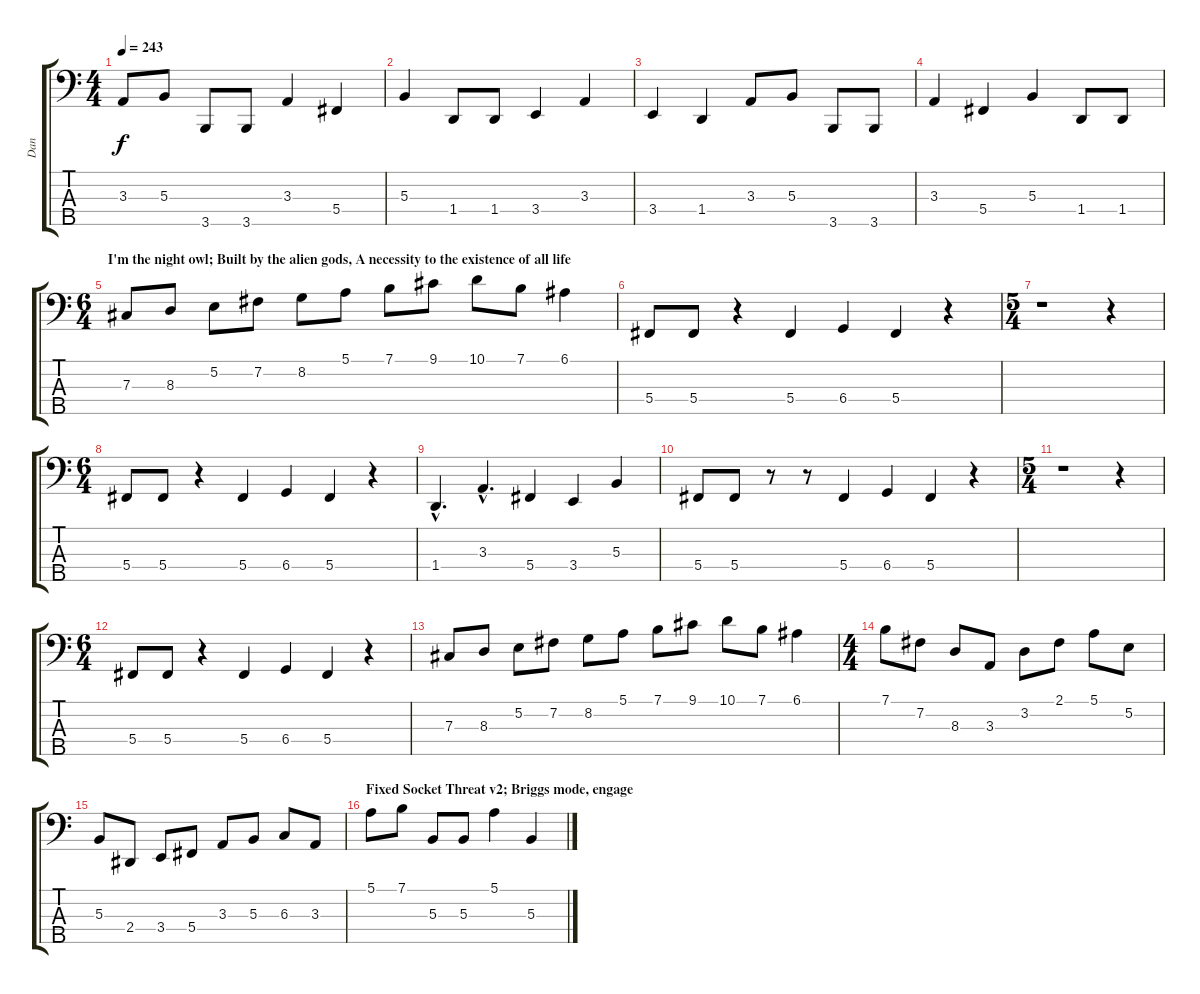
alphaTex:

\track ("Dan" "Dan") {instrument electricbasspick}
\staff {score tabs}
\tuning (E2 B1 Gb1 Db1 Ab0) {hide}
\ts (4 4)
\tempo 243
\clef f4
\ks c
3.3.8{dy f} 5.3.8 3.5.8 3.5.8 3.3.4 5.4.4 |
5.3.4 1.4.8 1.4.8 3.4.4 3.3.4 |
3.4.4 1.4.4 3.3.8 5.3.8 3.5.8 3.5.8 |
3.3.4 5.4.4 5.3.4 1.4.8 1.4.8 |
\ts (6 4)
\section ("" "I'm the night owl; Built by the alien gods, A necessity to the existence of all life")
7.3.8 8.3.8 5.2.8 7.2.8 8.2.8 5.1.8 7.1.8 9.1.8 10.1.8 7.1.8 6.1.4 |
5.4.8 5.4.8 r.4 5.4.4 6.4.4 5.4.4 r.4 |
\ts (5 4)
r.1 r.4 |
\ts (6 4)
5.4.8 5.4.8 r.4 5.4.4 6.4.4 5.4.4 r.4 |
1.4{hac}.4{d} 3.3{hac}.4{d} 5.4.4 3.4.4 5.3.4 |
5.4.8 5.4.8 r.8 r.8 5.4.4 6.4.4 5.4.4 r.4 |
\ts (5 4)
r.1 r.4 |
\ts (6 4)
5.4.8 5.4.8 r.4 5.4.4 6.4.4 5.4.4 r.4 |
7.3.8 8.3.8 5.2.8 7.2.8 8.2.8 5.1.8 7.1.8 9.1.8 10.1.8 7.1.8 6.1.4 |
\ts (4 4)
7.1.8 7.2.8 8.3.8 3.3.8 3.2.8 2.1.8 5.1.8 5.2.8 |
5.3.8 2.4.8 3.4.8 5.4.8 3.3.8 5.3.8 6.3.8 3.3.8 |
\section ("" "Fixed Socket Threat v2; Briggs mode, engage")
5.1.8 7.1.8 5.3.8 5.3.8 5.1.4 5.3.4
